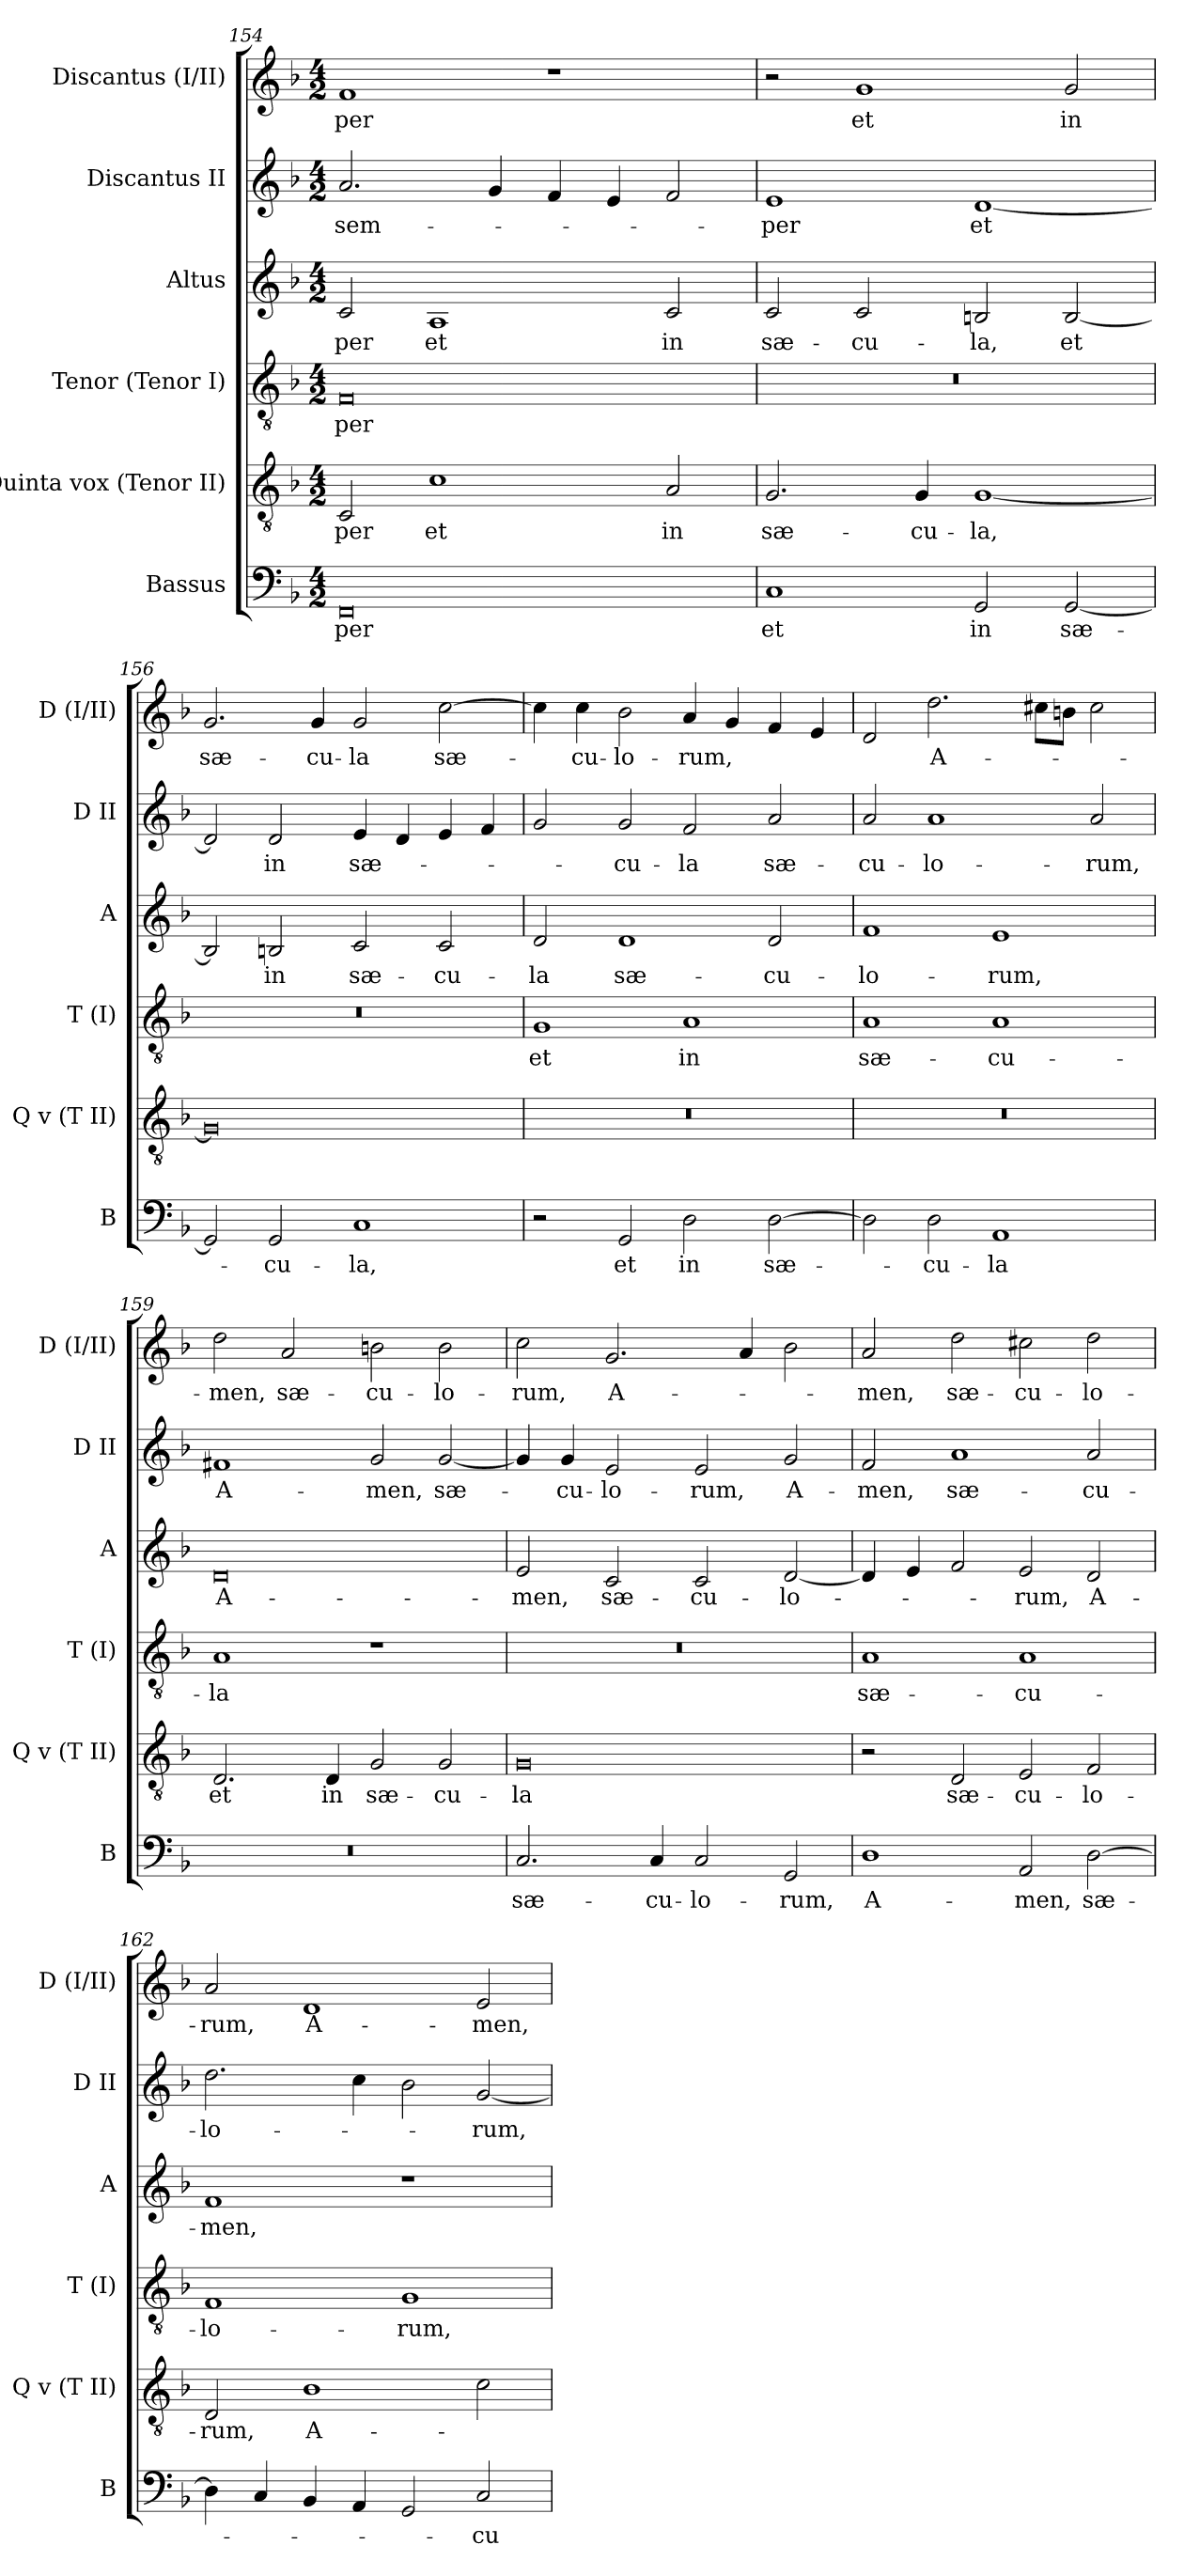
**kern	**text	**kern	**text	**kern	**text	**kern	**text	**kern	**text	**kern	**text
*part6	*part6	*part5	*part5	*part4	*part4	*part3	*part3	*part2	*part2	*part1	*part1
*staff6	*staff6	*staff5	*staff5	*staff4	*staff4	*staff3	*staff3	*staff2	*staff2	*staff1	*staff1
*I"Bassus	*	*I"Quinta vox (Tenor II)	*	*I"Tenor (Tenor I)	*	*I"Altus	*	*I"Discantus II	*	*I"Discantus (I/II)	*
*I'B	*	*I'Q v (T II)	*	*I'T (I)	*	*I'A	*	*I'D II	*	*I'D  (I/II)	*
*clefF4	*	*clefGv2	*	*clefGv2	*	*clefG2	*	*clefG2	*	*clefG2	*
*k[b-]	*	*k[b-]	*	*k[b-]	*	*k[b-]	*	*k[b-]	*	*k[b-]	*
*F:	*	*F:	*	*F:	*	*F:	*	*F:	*	*F:	*
*M4/2	*	*M4/2	*	*M4/2	*	*M4/2	*	*M4/2	*	*M4/2	*
=154	=154	=154	=154	=154	=154	=154	=154	=154	=154	=154	=154
0FF	-per	2C/	-per	0F	-per	2c/	-per	2.a/	sem-	1f	-per
.	.	1c	et	.	.	1A	et	.	.	.	.
.	.	.	.	.	.	.	.	4g/	.	.	.
.	.	.	.	.	.	.	.	4f/	.	1r	.
.	.	.	.	.	.	.	.	4e/	.	.	.
.	.	2A/	in	.	.	2c/	in	2f/	.	.	.
=155	=155	=155	=155	=155	=155	=155	=155	=155	=155	=155	=155
1C	et	2.G/	sæ-	0r	.	2c/	sæ-	1e	-per	2r	.
.	.	.	.	.	.	2c/	-cu-	.	.	1g	et
.	.	4G/	-cu-	.	.	.	.	.	.	.	.
2GG/	in	[1G	-la,	.	.	2Bn/	-la,	[1d	et	.	.
[2GG/	sæ-	.	.	.	.	[2B/	et	.	.	2g/	in
=156	=156	=156	=156	=156	=156	=156	=156	=156	=156	=156	=156
2GG/]	.	0G]	.	0r	.	2B/]	.	2d/]	.	2.g/	sæ-
2GG/	-cu-	.	.	.	.	2Bn/	in	2d/	in	.	.
.	.	.	.	.	.	.	.	.	.	4g/	-cu-
1C	-la,	.	.	.	.	2c/	sæ-	4e/	sæ-	2g/	-la
.	.	.	.	.	.	.	.	4d/	.	.	.
.	.	.	.	.	.	2c/	-cu-	4e/	.	[2cc\	sæ-
.	.	.	.	.	.	.	.	4f/	.	.	.
!!LO:PB:g=z
=157	=157	=157	=157	=157	=157	=157	=157	=157	=157	=157	=157
2r	.	0r	.	1G	et	2d/	-la	2g/	.	4cc\]	.
.	.	.	.	.	.	.	.	.	.	4cc\	-cu-
2GG/	et	.	.	.	.	1d	sæ-	2g/	-cu-	2b-\	-lo-
2D\	in	.	.	1A	in	.	.	2f/	-la	4a/	-rum,
.	.	.	.	.	.	.	.	.	.	4g/	.
[2D\	sæ-	.	.	.	.	2d/	-cu-	2a/	sæ-	4f/	.
.	.	.	.	.	.	.	.	.	.	4e/	.
=158	=158	=158	=158	=158	=158	=158	=158	=158	=158	=158	=158
2D\]	.	0r	.	1A	sæ-	1f	-lo-	2a/	-cu-	2d/	.
2D\	-cu-	.	.	.	.	.	.	1a	-lo-	2.dd\	A-
1AA	-la	.	.	1A	-cu-	1e	-rum,	.	.	.	.
.	.	.	.	.	.	.	.	.	.	8cc#X\L	.
.	.	.	.	.	.	.	.	.	.	8bn\J	.
.	.	.	.	.	.	.	.	2a/	-rum,	2cc#\	.
=159	=159	=159	=159	=159	=159	=159	=159	=159	=159	=159	=159
0r	.	2.D/	et	1A	-la	0d	A-	1f#X	A-	2dd\	-men,
.	.	.	.	.	.	.	.	.	.	2a/	sæ-
.	.	4D/	in	.	.	.	.	.	.	.	.
.	.	2G/	sæ-	1r	.	.	.	2g/	-men,	2bn\	-cu-
.	.	2G/	-cu-	.	.	.	.	[2g/	sæ-	2b\	-lo-
=160	=160	=160	=160	=160	=160	=160	=160	=160	=160	=160	=160
2.C/	sæ-	0G	-la	0r	.	2e/	-men,	4g/]	.	2cc\	-rum,
.	.	.	.	.	.	.	.	4g/	-cu-	.	.
.	.	.	.	.	.	2c/	sæ-	2e/	-lo-	2.g/	A-
4C/	-cu-	.	.	.	.	.	.	.	.	.	.
2C/	-lo-	.	.	.	.	2c/	-cu-	2e/	-rum,	.	.
.	.	.	.	.	.	.	.	.	.	4a/	.
2GG/	-rum,	.	.	.	.	[2d/	-lo-	2g/	A-	2b-\	.
=161	=161	=161	=161	=161	=161	=161	=161	=161	=161	=161	=161
1D	A-	2r	.	1A	sæ-	4d/]	.	2f/	-men,	2a/	-men,
.	.	.	.	.	.	4e/	.	.	.	.	.
.	.	2D/	sæ-	.	.	2f/	.	1a	sæ-	2dd\	sæ-
2AA/	-men,	2E/	-cu-	1A	-cu-	2e/	-rum,	.	.	2cc#X\	-cu-
[2D\	sæ-	2F/	-lo-	.	.	2d/	A-	2a/	-cu-	2dd\	-lo-
!!LO:LB:g=z
=162	=162	=162	=162	=162	=162	=162	=162	=162	=162	=162	=162
4D\]	.	2D/	-rum,	1F	-lo-	1f	-men,	2.dd\	-lo-	2a/	-rum,
4C/	.	.	.	.	.	.	.	.	.	.	.
4BB-/	.	1B-	A-	.	.	.	.	.	.	1d	A-
4AA/	.	.	.	.	.	.	.	4cc\	.	.	.
2GG/	.	.	.	1G	-rum,	1r	.	2b-\	.	.	.
2C/	-cu-	2c\	.	.	.	.	.	[2g/	-rum,	2e/	-men,
=	=	=	=	=	=	=	=	=	=	=	=
*-	*-	*-	*-	*-	*-	*-	*-	*-	*-	*-	*-
